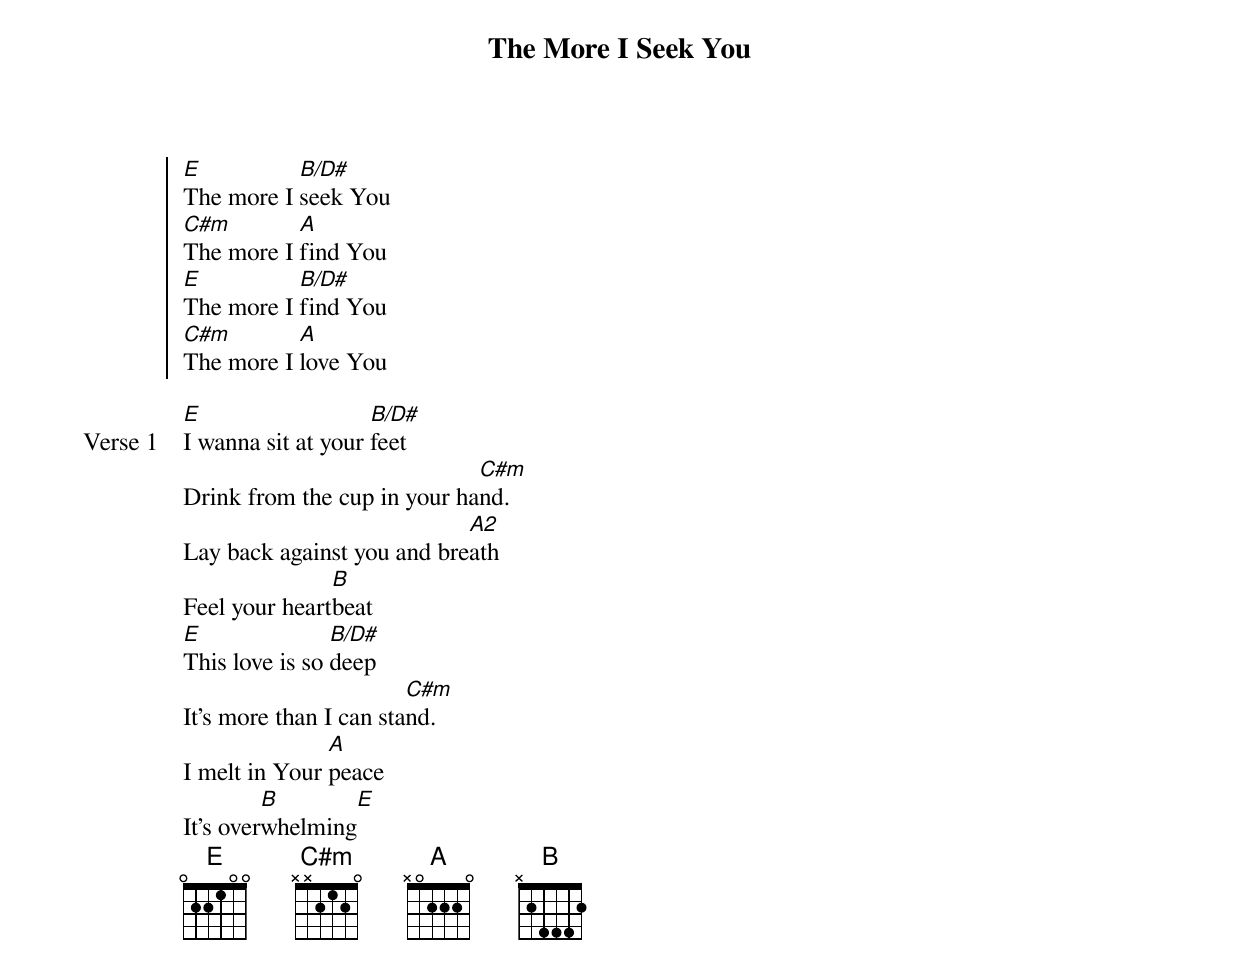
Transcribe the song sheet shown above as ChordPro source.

{title: The More I Seek You}
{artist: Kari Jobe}
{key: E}

{start_of_chorus}
[E]The more I [B/D#]seek You
[C#m]The more I [A]find You
[E]The more I [B/D#]find You
[C#m]The more I [A]love You
{end_of_chorus}

{start_of_verse: Verse 1}
[E]I wanna sit at your [B/D#]feet
Drink from the cup in your ha[C#m]nd.
Lay back against you and bre[A2]ath
Feel your heart[B]beat
[E]This love is so [B/D#]deep
It's more than I can sta[C#m]nd.
I melt in Your [A]peace
It's over[B]whelming[E]
{end_of_verse}
